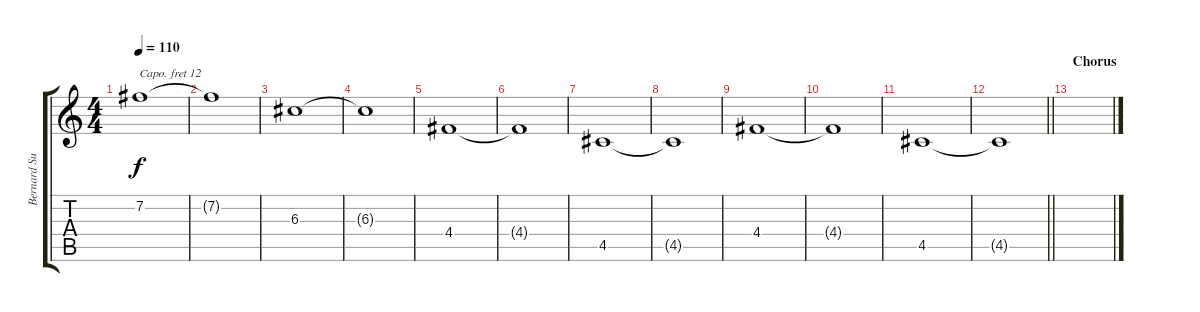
\track ("Bernard Sumner Synth 2" "Bernard Su") {instrument synthstrings1}
\staff {score tabs}
\capo 12
\tuning (E4 B3 G3 D3 A2 E2) {hide}
\ts (4 4)
\tempo 110
\clef g2
\ks c
7.2.1{dy f} |
7.2{t}.1 |
6.3.1 |
6.3{t}.1 |
4.4.1 |
4.4{t}.1 |
4.5.1 |
4.5{t}.1 |
4.4.1 |
4.4{t}.1 |
4.5.1 |
\barLineRight lightlight
4.5{t}.1 |
\section ("" "Chorus")
